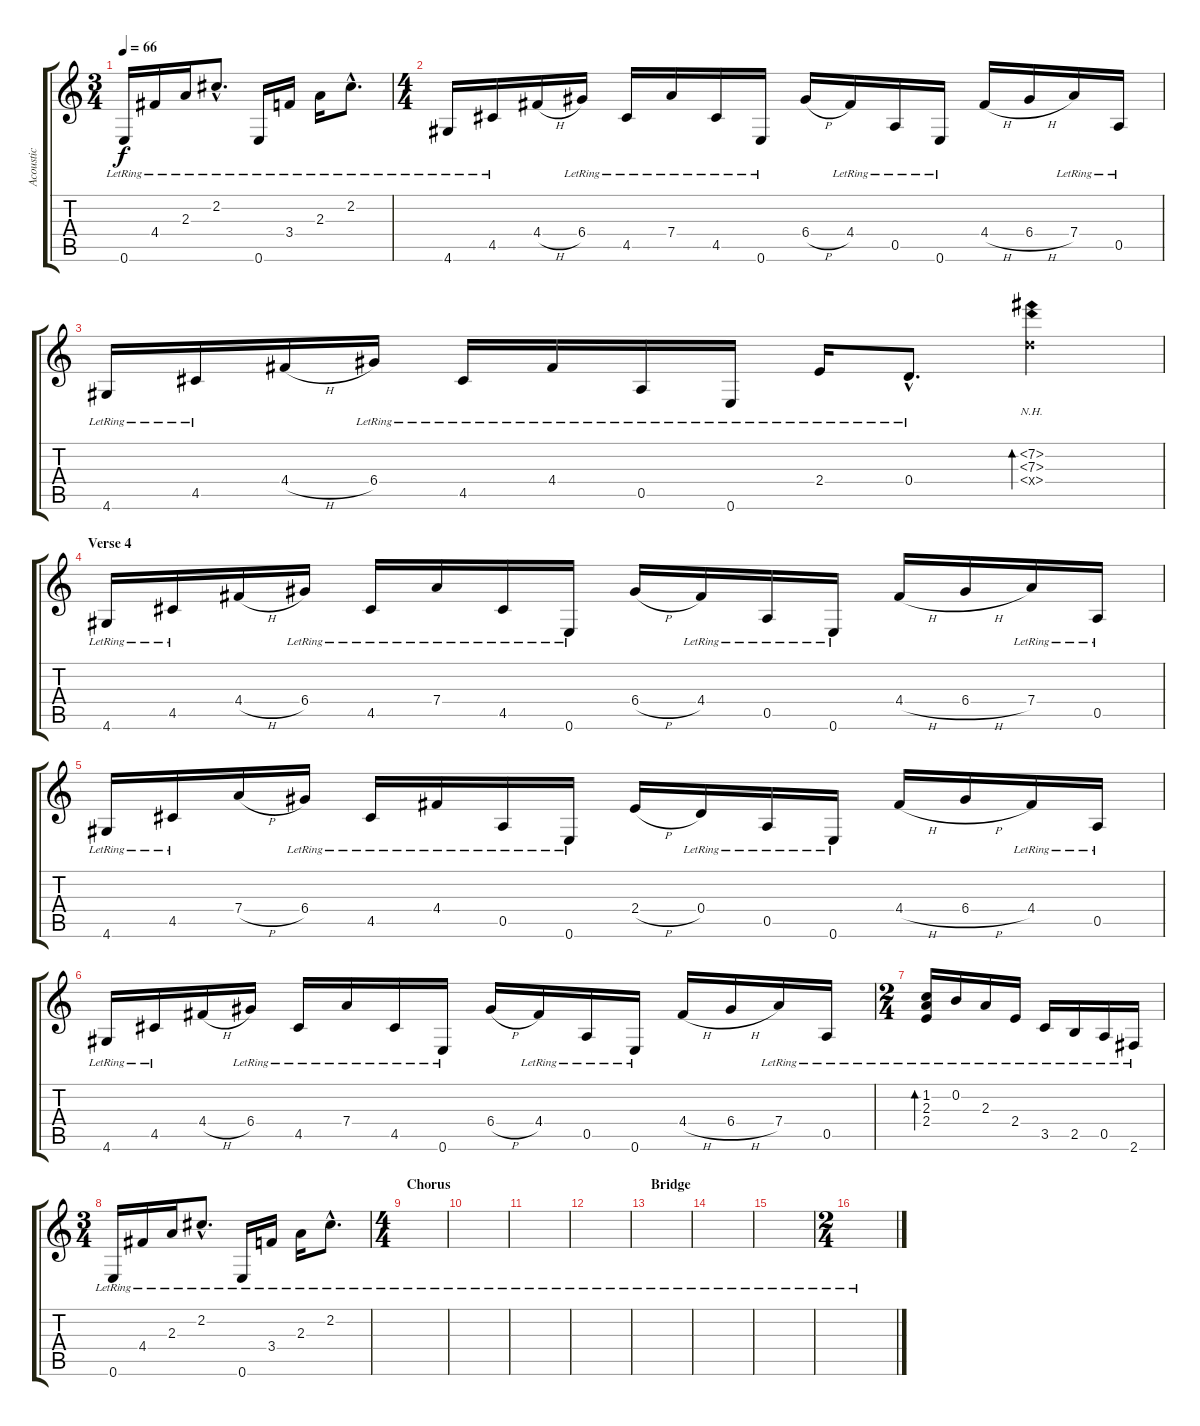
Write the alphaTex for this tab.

\track ("Acoustic" "Acoustic") {instrument electricguitarjazz}
\staff {score tabs}
\tuning (E4 B3 G3 D3 A2 E2) {hide}
\ts (3 4)
\tempo 66
\clef g2
\ks c
0.6{lr}.16{dy f} 4.4{lr}.16 2.3{lr}.16 2.2{hac lr}.8{d} 0.6{lr}.16 3.4{lr}.16 2.3{lr}.16 2.2{hac lr}.8{d} |
\ts (4 4)
4.6{lr}.16 4.5{lr}.16 4.4{h}.16 6.4{lr}.16 4.5{lr}.16 7.4{lr}.16 4.5{lr}.16 0.6{lr}.16 6.4{h}.16 4.4{lr}.16 0.5{lr}.16 0.6{lr}.16 4.4{h}.16 6.4{h}.16 7.4{lr}.16 0.5{lr}.16 |
4.6{lr}.16 4.5{lr}.16 4.4{h}.16 6.4{lr}.16 4.5{lr}.16 4.4{lr}.16 0.5{lr}.16 0.6{lr}.16 2.4{lr}.16 0.4{hac lr}.8{d} (7.2{nh} 7.3{nh} 0.4{nh x}).4{bd 240} |
\section ("" "Verse 4")
4.6{lr}.16 4.5{lr}.16 4.4{h}.16 6.4{lr}.16 4.5{lr}.16 7.4{lr}.16 4.5{lr}.16 0.6{lr}.16 6.4{h}.16 4.4{lr}.16 0.5{lr}.16 0.6{lr}.16 4.4{h}.16 6.4{h}.16 7.4{lr}.16 0.5{lr}.16 |
4.6{lr}.16 4.5{lr}.16 7.4{h}.16 6.4{lr}.16 4.5{lr}.16 4.4{lr}.16 0.5{lr}.16 0.6{lr}.16 2.4{h}.16 0.4{lr}.16 0.5{lr}.16 0.6{lr}.16 4.4{h}.16 6.4{h}.16 4.4{lr}.16 0.5{lr}.16 |
4.6{lr}.16 4.5{lr}.16 4.4{h}.16 6.4{lr}.16 4.5{lr}.16 7.4{lr}.16 4.5{lr}.16 0.6{lr}.16 6.4{h}.16 4.4{lr}.16 0.5{lr}.16 0.6{lr}.16 4.4{h}.16 6.4{h}.16 7.4{lr}.16 0.5{lr}.16 |
\ts (2 4)
(1.2{lr} 2.3{lr} 2.4{lr}).16{bd 240} 0.2{lr}.16 2.3{lr}.16 2.4{lr}.16 3.5{lr}.16 2.5{lr}.16 0.5{lr}.16 2.6{lr}.16 |
\ts (3 4)
0.6{lr}.16 4.4{lr}.16 2.3{lr}.16 2.2{hac lr}.8{d} 0.6{lr}.16 3.4{lr}.16 2.3{lr}.16 2.2{hac lr}.8{d} |
\ts (4 4)
\section ("" "Chorus")
|
|
|
|
\section ("" "Bridge")
|
|
|
\ts (2 4)
